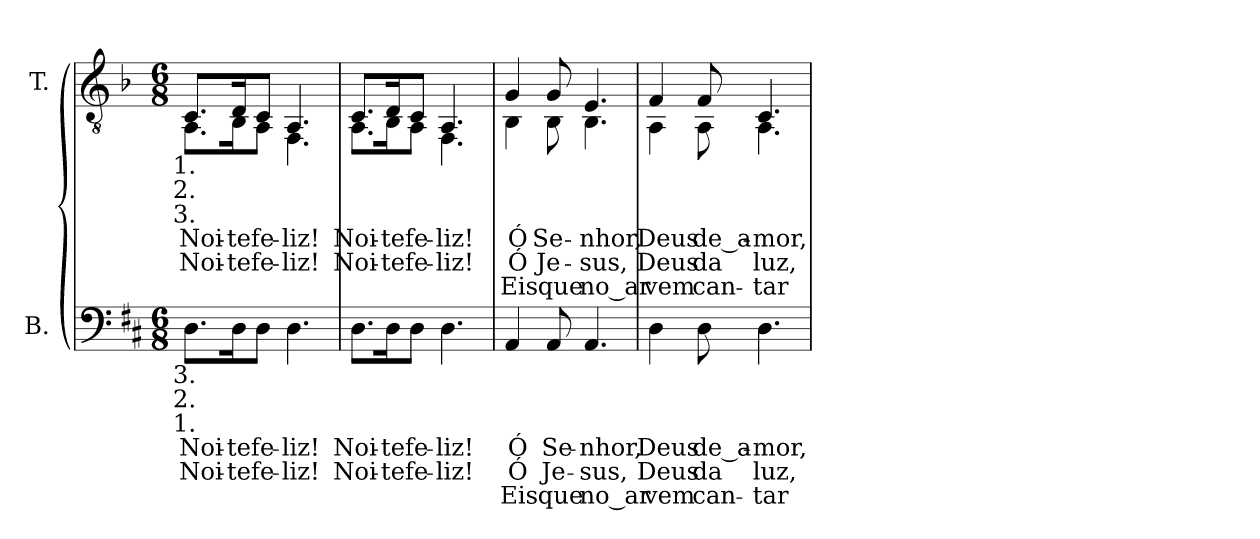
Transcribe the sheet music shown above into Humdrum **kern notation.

**kern	**text	**text	**text	**kern	**text	**text	**text
*part2	*part2	*part2	*part2	*part1	*part1	*part1	*part1
*staff2	*staff2	*staff2	*staff2	*staff1	*staff1	*staff1	*staff1
*I"B.	*	*	*	*I"T.	*	*	*
!!LO:PB:g=z
*clefF4	*	*	*	*clefGv2	*	*	*
*	*	*	*	*ITrd2c3	*	*	*
*k[f#c#]	*	*	*	*k[f#c#]	*	*	*
*D:	*	*	*	*D:	*	*	*
*M6/8	*	*	*	*M6/8	*	*	*
*MM38	*	*	*	*MM38	*	*	*
=1	=1	=1	=1	=1	=1	=1	=1
!	!LO:LY:b:color=#000000	!LO:LY:b:color=#000000	!	!	!	!	!
!	!	!	!	!	!LO:LY:b:color=#000000	!LO:LY:b:color=#000000	!
*	*	*	*	*^	*	*	*
!	!	!	!	!LO:TX:b:cj:t=1.	!	!	!	!
!	!	!	!	!LO:TX:b:cj:t=2.	!	!	!	!
!	!	!	!	!LO:TX:b:cj:t=3.	!	!	!	!
!LO:TX:b:cj:t=3.	!	!	!	!	!	!	!	!
!LO:TX:b:cj:t=2.	!	!	!	!	!	!	!	!
!LO:TX:b:cj:t=1.	!	!	!	!	!	!	!	!
!	!	!	!	!	!	!LO:LY:b:color=#000000	!	!
8.Di\L	Noi-	Noi-	.	8.AAi/L	8.FF#i\L	Noi-	Noi-	.
!	!LO:LY:b:color=#000000	!LO:LY:b:color=#000000	!	!	!	!	!	!
!	!	!	!	!	!	!LO:LY:b:color=#000000	!LO:LY:b:color=#000000	!
!	!	!	!	!	!	!LO:LY:b:color=#000000	!	!
16Di\k	-te	-te	.	16BBi/k	16GGi\k	-te	-te	.
!	!LO:LY:b:color=#000000	!LO:LY:b:color=#000000	!	!	!	!	!	!
!	!	!	!	!	!	!LO:LY:b:color=#000000	!LO:LY:b:color=#000000	!
!	!	!	!	!	!	!LO:LY:b:color=#000000	!	!
8Di\J	fe-	fe-	.	8AAi/J	8FF#i\J	fe-	fe-	.
!	!LO:LY:b:color=#000000	!LO:LY:b:color=#000000	!	!	!	!	!	!
!	!	!	!	!	!	!LO:LY:b:color=#000000	!LO:LY:b:color=#000000	!
!	!	!	!	!	!	!LO:LY:b:color=#000000	!	!
4.Di\	-liz!	-liz!	.	4.FF#i/	4.DDi\	-liz!	-liz!	.
=2	=2	=2	=2	=2	=2	=2	=2	=2
!	!LO:LY:b:color=#000000	!LO:LY:b:color=#000000	!	!	!	!	!	!
!	!	!	!	!	!	!LO:LY:b:color=#000000	!LO:LY:b:color=#000000	!
!	!	!	!	!	!	!LO:LY:b:color=#000000	!	!
8.Di\L	Noi-	Noi-	.	8.AAi/L	8.FF#i\L	Noi-	Noi-	.
!	!LO:LY:b:color=#000000	!LO:LY:b:color=#000000	!	!	!	!	!	!
!	!	!	!	!	!	!LO:LY:b:color=#000000	!LO:LY:b:color=#000000	!
!	!	!	!	!	!	!LO:LY:b:color=#000000	!	!
16Di\k	-te	-te	.	16BBi/k	16GGi\k	-te	-te	.
!	!LO:LY:b:color=#000000	!LO:LY:b:color=#000000	!	!	!	!	!	!
!	!	!	!	!	!	!LO:LY:b:color=#000000	!LO:LY:b:color=#000000	!
!	!	!	!	!	!	!LO:LY:b:color=#000000	!	!
8Di\J	fe-	fe-	.	8AAi/J	8FF#i\J	fe-	fe-	.
!	!LO:LY:b:color=#000000	!LO:LY:b:color=#000000	!	!	!	!	!	!
!	!	!	!	!	!	!LO:LY:b:color=#000000	!LO:LY:b:color=#000000	!
!	!	!	!	!	!	!LO:LY:b:color=#000000	!	!
4.Di\	-liz!	-liz!	.	4.FF#i/	4.DDi\	-liz!	-liz!	.
=3	=3	=3	=3	=3	=3	=3	=3	=3
!	!LO:LY:b:color=#000000	!LO:LY:b:color=#000000	!LO:LY:b:color=#000000	!	!	!	!	!
!	!	!	!	!	!	!LO:LY:b:color=#000000	!LO:LY:b:color=#000000	!LO:LY:b:color=#000000
4AAi/	Ó	Ó	Eis	4Ei/	4GGi\	Ó	Ó	Eis
!	!LO:LY:b:color=#000000	!LO:LY:b:color=#000000	!LO:LY:b:color=#000000	!	!	!	!	!
!	!	!	!	!	!	!LO:LY:b:color=#000000	!LO:LY:b:color=#000000	!LO:LY:b:color=#000000
8AAi/	Se-	Je-	que	8Ei/	8GGi\	Se-	Je-	que
!	!LO:LY:b:color=#000000	!LO:LY:b:color=#000000	!LO:LY:b:color=#000000	!	!	!	!	!
!	!	!	!	!	!	!LO:LY:b:color=#000000	!LO:LY:b:color=#000000	!LO:LY:b:color=#000000
4.AAi/	-nhor,	-sus,	no_ar	4.C#i/	4.GGi\	-nhor,	-sus,	no_ar
=4	=4	=4	=4	=4	=4	=4	=4	=4
!	!LO:LY:b:color=#000000	!LO:LY:b:color=#000000	!LO:LY:b:color=#000000	!	!	!	!	!
!	!	!	!	!	!	!LO:LY:b:color=#000000	!LO:LY:b:color=#000000	!LO:LY:b:color=#000000
4Di\	Deus	Deus	vem	4Di/	4FF#i\	Deus	Deus	vem
!	!LO:LY:b:color=#000000	!LO:LY:b:color=#000000	!LO:LY:b:color=#000000	!	!	!	!	!
!	!	!	!	!	!	!LO:LY:b:color=#000000	!LO:LY:b:color=#000000	!LO:LY:b:color=#000000
8Di\	de_a-	da	can-	8Di/	8FF#i\	de_a-	da	can-
!	!LO:LY:b:color=#000000	!LO:LY:b:color=#000000	!LO:LY:b:color=#000000	!	!	!	!	!
!	!	!	!	!	!	!LO:LY:b:color=#000000	!LO:LY:b:color=#000000	!LO:LY:b:color=#000000
4.Di\	-mor,	luz,	-tar	4.AAi/	4.FF#i\	-mor,	luz,	-tar
*	*	*	*	*v	*v	*	*	*
=	=	=	=	=	=	=	=
*-	*-	*-	*-	*-	*-	*-	*-
